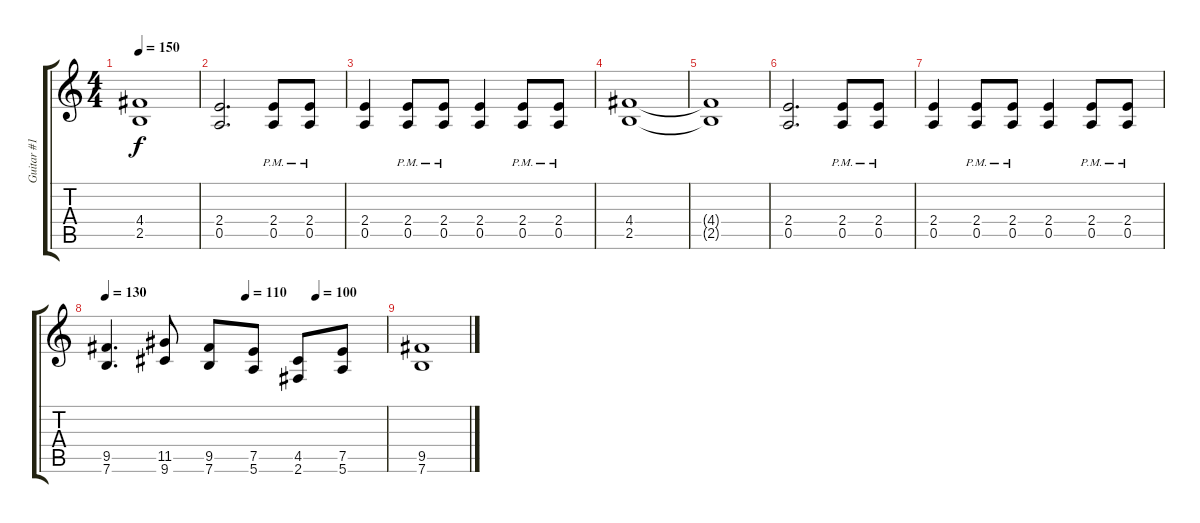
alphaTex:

\track ("Guitar #1" "Guitar #1") {instrument distortionguitar}
\staff {score tabs}
\tuning (E4 B3 G3 D3 A2 E2) {hide}
\ts (4 4)
\tempo 150
\clef g2
\ks c
(4.4{t} 2.5{t}).1{dy f} |
(2.4 0.5).2{d} (2.4{pm} 0.5{pm}).8 (2.4{pm} 0.5{pm}).8 |
(2.4 0.5).4 (2.4{pm} 0.5{pm}).8 (2.4{pm} 0.5{pm}).8 (2.4 0.5).4 (2.4{pm} 0.5{pm}).8 (2.4{pm} 0.5{pm}).8 |
(4.4 2.5).1 |
(4.4{t} 2.5{t}).1 |
(2.4 0.5).2{d} (2.4{pm} 0.5{pm}).8 (2.4{pm} 0.5{pm}).8 |
(2.4 0.5).4 (2.4{pm} 0.5{pm}).8 (2.4{pm} 0.5{pm}).8 (2.4 0.5).4 (2.4{pm} 0.5{pm}).8 (2.4{pm} 0.5{pm}).8 |
\tempo 130
\tempo (110 0.5)
\tempo (100 0.75)
(9.5 7.6).4{d} (11.5 9.6).8 (9.5 7.6).8 (7.5 5.6).8 (4.5 2.6).8 (7.5 5.6).8 |
(9.5 7.6).1
